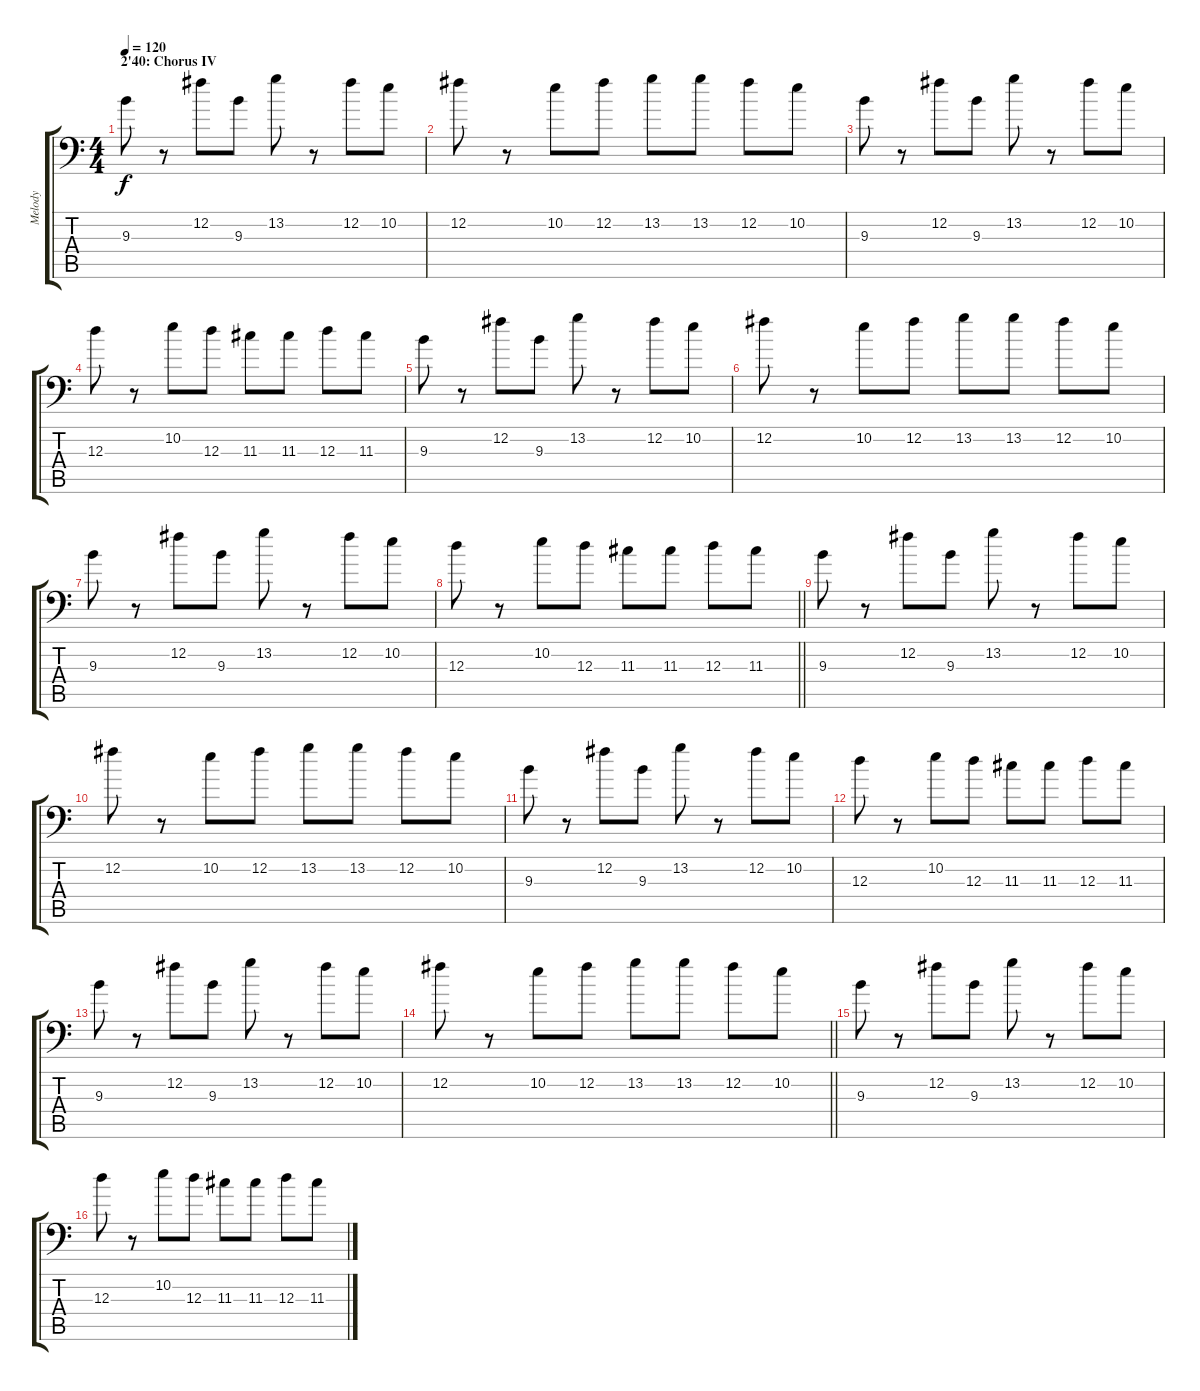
\track ("Melody" "Melody") {instrument overdrivenguitar}
\staff {score tabs}
\tuning (B3 Gb3 D3 A2 E2 A1) {hide}
\ts (4 4)
\section ("" "2'40: Chorus IV")
\tempo 120
\clef f4
\ks c
9.3.8{dy f} r.8 12.2.8 9.3.8 13.2.8 r.8 12.2.8 10.2.8 |
12.2.8 r.8 10.2.8 12.2.8 13.2.8 13.2.8 12.2.8 10.2.8 |
9.3.8 r.8 12.2.8 9.3.8 13.2.8 r.8 12.2.8 10.2.8 |
12.3.8 r.8 10.2.8 12.3.8 11.3.8 11.3.8 12.3.8 11.3.8 |
9.3.8 r.8 12.2.8 9.3.8 13.2.8 r.8 12.2.8 10.2.8 |
12.2.8 r.8 10.2.8 12.2.8 13.2.8 13.2.8 12.2.8 10.2.8 |
9.3.8 r.8 12.2.8 9.3.8 13.2.8 r.8 12.2.8 10.2.8 |
\barLineRight lightlight
12.3.8 r.8 10.2.8 12.3.8 11.3.8 11.3.8 12.3.8 11.3.8 |
9.3.8 r.8 12.2.8 9.3.8 13.2.8 r.8 12.2.8 10.2.8 |
12.2.8 r.8 10.2.8 12.2.8 13.2.8 13.2.8 12.2.8 10.2.8 |
9.3.8 r.8 12.2.8 9.3.8 13.2.8 r.8 12.2.8 10.2.8 |
12.3.8 r.8 10.2.8 12.3.8 11.3.8 11.3.8 12.3.8 11.3.8 |
9.3.8 r.8 12.2.8 9.3.8 13.2.8 r.8 12.2.8 10.2.8 |
\barLineRight lightlight
12.2.8 r.8 10.2.8 12.2.8 13.2.8 13.2.8 12.2.8 10.2.8 |
9.3.8 r.8 12.2.8 9.3.8 13.2.8 r.8 12.2.8 10.2.8 |
12.3.8 r.8 10.2.8 12.3.8 11.3.8 11.3.8 12.3.8 11.3.8
